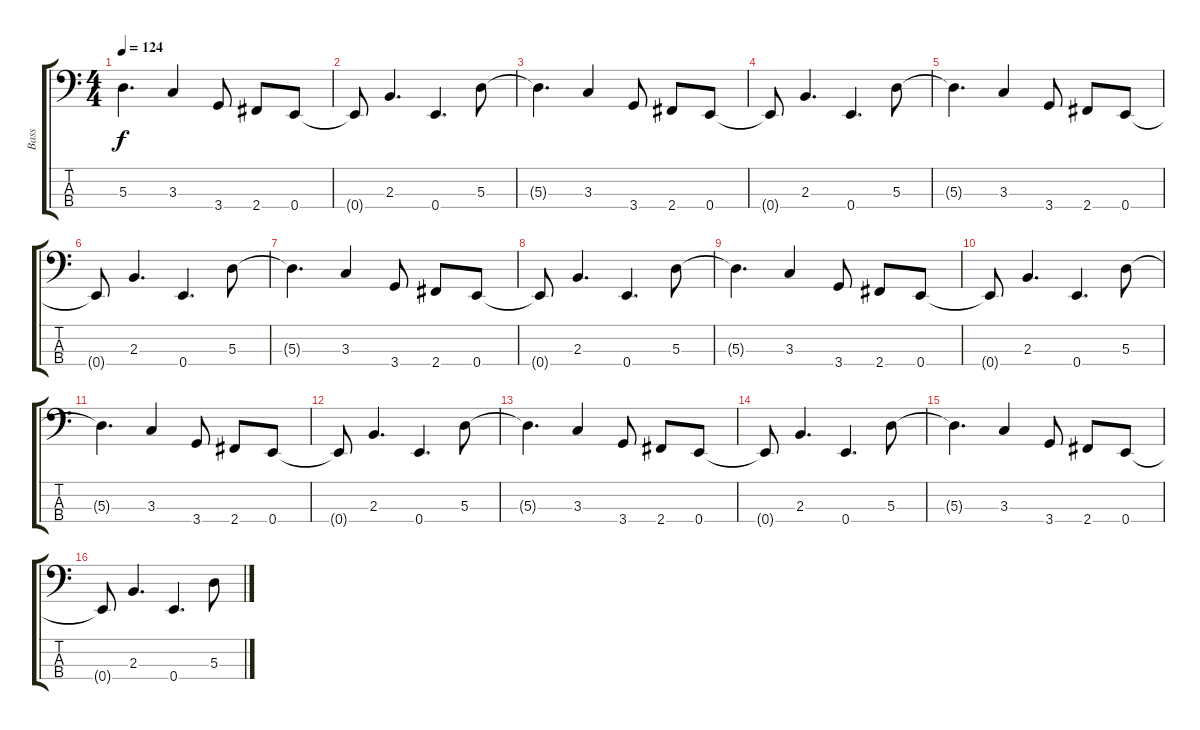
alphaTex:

\track ("Bass" "Bass") {instrument electricbassfinger}
\staff {score tabs}
\tuning (G2 D2 A1 E1) {hide}
\ts (4 4)
\tempo 124
\clef f4
\ks c
5.3{t}.4{d dy f} 3.3.4 3.4.8 2.4.8 0.4.8 |
0.4{t}.8 2.3.4{d} 0.4.4{d} 5.3.8 |
5.3{t}.4{d} 3.3.4 3.4.8 2.4.8 0.4.8 |
0.4{t}.8 2.3.4{d} 0.4.4{d} 5.3.8 |
5.3{t}.4{d} 3.3.4 3.4.8 2.4.8 0.4.8 |
0.4{t}.8 2.3.4{d} 0.4.4{d} 5.3.8 |
5.3{t}.4{d} 3.3.4 3.4.8 2.4.8 0.4.8 |
0.4{t}.8 2.3.4{d} 0.4.4{d} 5.3.8 |
5.3{t}.4{d} 3.3.4 3.4.8 2.4.8 0.4.8 |
0.4{t}.8 2.3.4{d} 0.4.4{d} 5.3.8 |
5.3{t}.4{d} 3.3.4 3.4.8 2.4.8 0.4.8 |
0.4{t}.8 2.3.4{d} 0.4.4{d} 5.3.8 |
5.3{t}.4{d} 3.3.4 3.4.8 2.4.8 0.4.8 |
0.4{t}.8 2.3.4{d} 0.4.4{d} 5.3.8 |
5.3{t}.4{d} 3.3.4 3.4.8 2.4.8 0.4.8 |
0.4{t}.8 2.3.4{d} 0.4.4{d} 5.3.8
